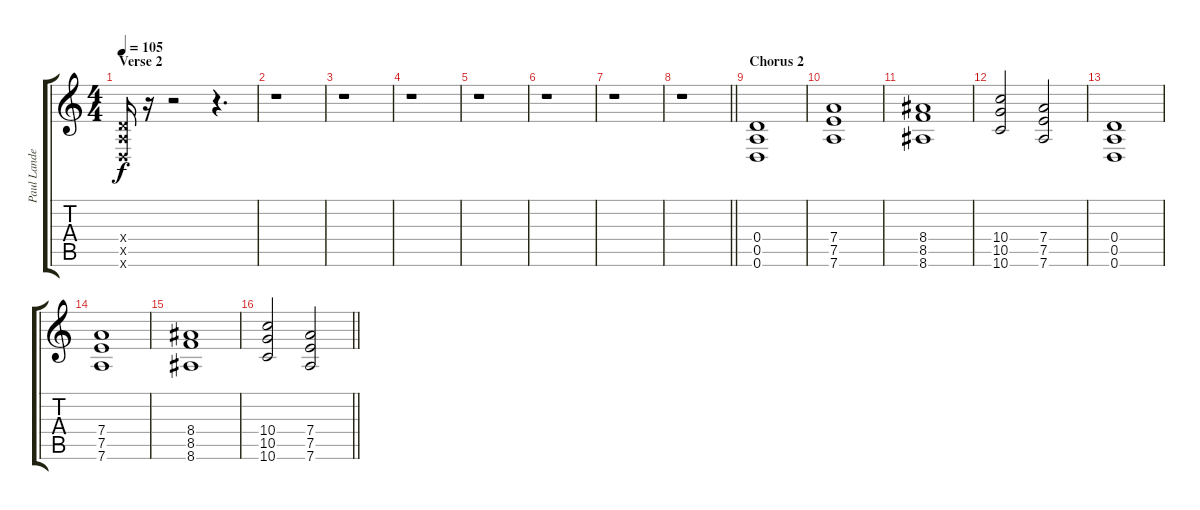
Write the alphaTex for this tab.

\track ("Paul Landers" "Paul Lande") {instrument distortionguitar}
\staff {score tabs}
\tuning (E4 B3 G3 D3 A2 D2) {hide}
\ts (4 4)
\section ("" "Verse 2")
\tempo 105
\clef g2
\ks c
(0.4{x} 0.5{x} 0.6{x}).16{dy f} r.16 r.2 r.4{d} |
r.1 |
r.1 |
r.1 |
r.1 |
r.1 |
r.1 |
\barLineRight lightlight
r.1 |
\section ("" "Chorus 2")
(0.4 0.5 0.6).1{volume 12} |
(7.4 7.5 7.6).1 |
(8.4 8.5 8.6).1 |
(10.4 10.5 10.6).2 (7.4 7.5 7.6).2 |
(0.4 0.5 0.6).1{volume 13} |
(7.4 7.5 7.6).1 |
(8.4 8.5 8.6).1 |
\barLineRight lightlight
(10.4 10.5 10.6).2 (7.4 7.5 7.6).2
